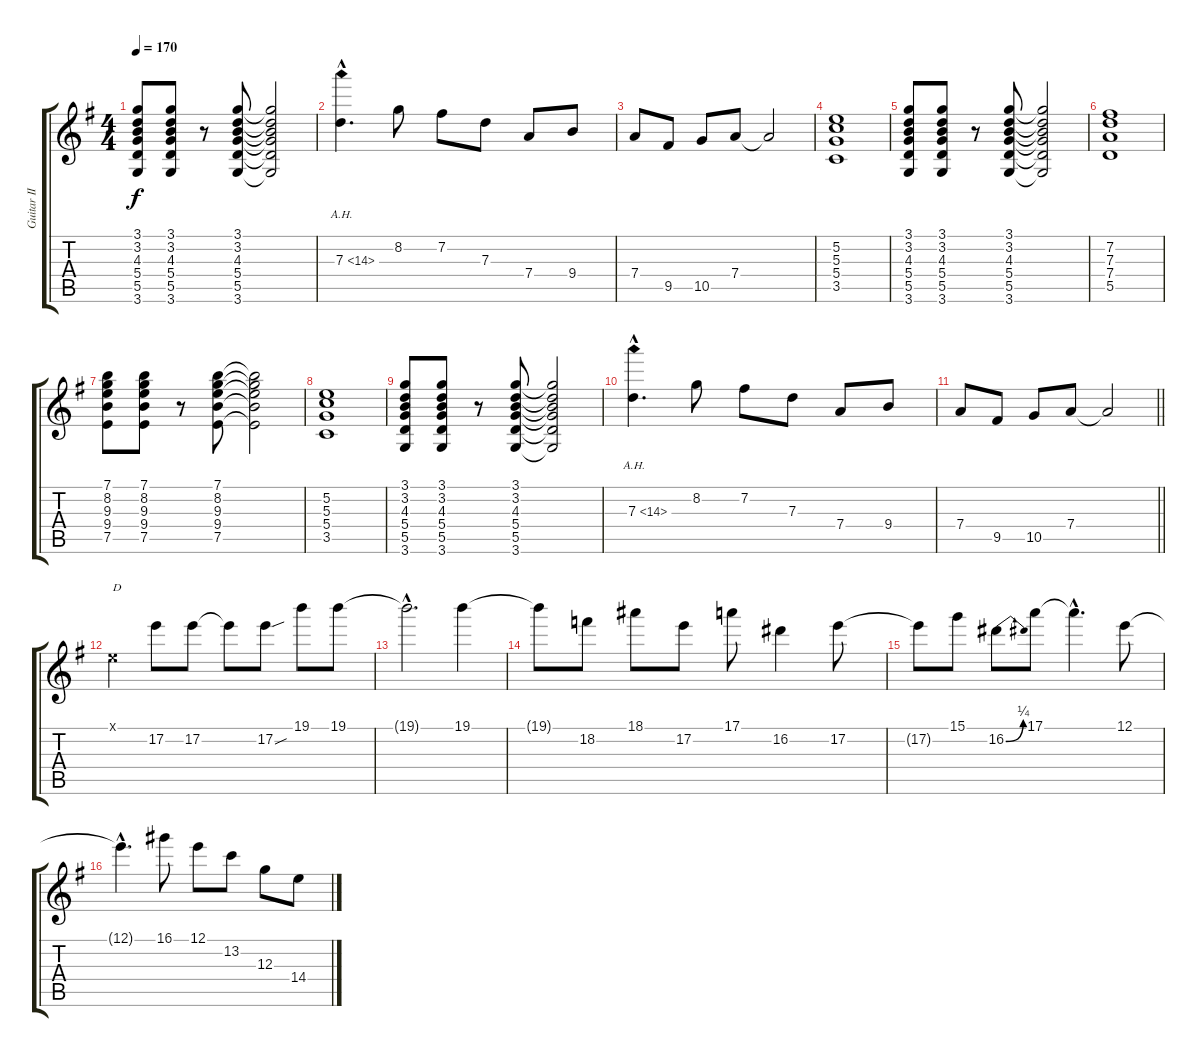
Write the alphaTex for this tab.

\track ("Guitar II" "Guitar II") {instrument distortionguitar}
\staff {score tabs}
\tuning (E4 B3 G3 D3 A2 E2) {hide}
\ts (4 4)
\tempo 170
\clef g2
\ks g
(3.1 3.2 4.3 5.4 5.5 3.6).8{dy f} (3.1 3.2 4.3 5.4 5.5 3.6).8 r.8 (3.1 3.2 4.3 5.4 5.5 3.6).8 (3.1{t} 3.2{t} 4.3{t} 5.4{t} 5.5{t} 3.6{t}).2 |
7.3{ah 7 hac}.4{d} 8.2.8 7.2.8 7.3.8 7.4.8 9.4.8 |
7.4.8 9.5.8 10.5.8 7.4.8 7.4{t}.2 |
(5.2 5.3 5.4 3.5).1 |
(3.1 3.2 4.3 5.4 5.5 3.6).8 (3.1 3.2 4.3 5.4 5.5 3.6).8 r.8 (3.1 3.2 4.3 5.4 5.5 3.6).8 (3.1{t} 3.2{t} 4.3{t} 5.4{t} 5.5{t} 3.6{t}).2 |
(7.2 7.3 7.4 5.5).1 |
(7.1 8.2 9.3 9.4 7.5).8 (7.1 8.2 9.3 9.4 7.5).8 r.8 (7.1 8.2 9.3 9.4 7.5).8 (7.1{t} 8.2{t} 9.3{t} 9.4{t} 7.5{t}).2 |
(5.2 5.3 5.4 3.5).1 |
(3.1 3.2 4.3 5.4 5.5 3.6).8 (3.1 3.2 4.3 5.4 5.5 3.6).8 r.8 (3.1 3.2 4.3 5.4 5.5 3.6).8 (3.1{t} 3.2{t} 4.3{t} 5.4{t} 5.5{t} 3.6{t}).2 |
7.3{ah 7 hac}.4{d} 8.2.8 7.2.8 7.3.8 7.4.8 9.4.8 |
\barLineRight lightlight
7.4.8 9.5.8 10.5.8 7.4.8 7.4{t}.2 |
0.1{x}.4{txt "D" volume 14} 17.2.8 17.2.8 17.2{t}.8 17.2{sou}.8 19.1.8 19.1.8 |
19.1{hac t}.2{d} 19.1.4 |
19.1{t}.8 18.2.8 18.1.8 17.2.8 17.1.8 16.2.4 17.2.8 |
17.2{t}.8 15.1.8 16.2{be (bend 0 0 60 1)}.8 17.1.8 17.1{hac t}.4{d} 12.1.8 |
12.1{hac t}.4{d} 16.1.8 12.1.8 13.2.8 12.3.8 14.4.8
